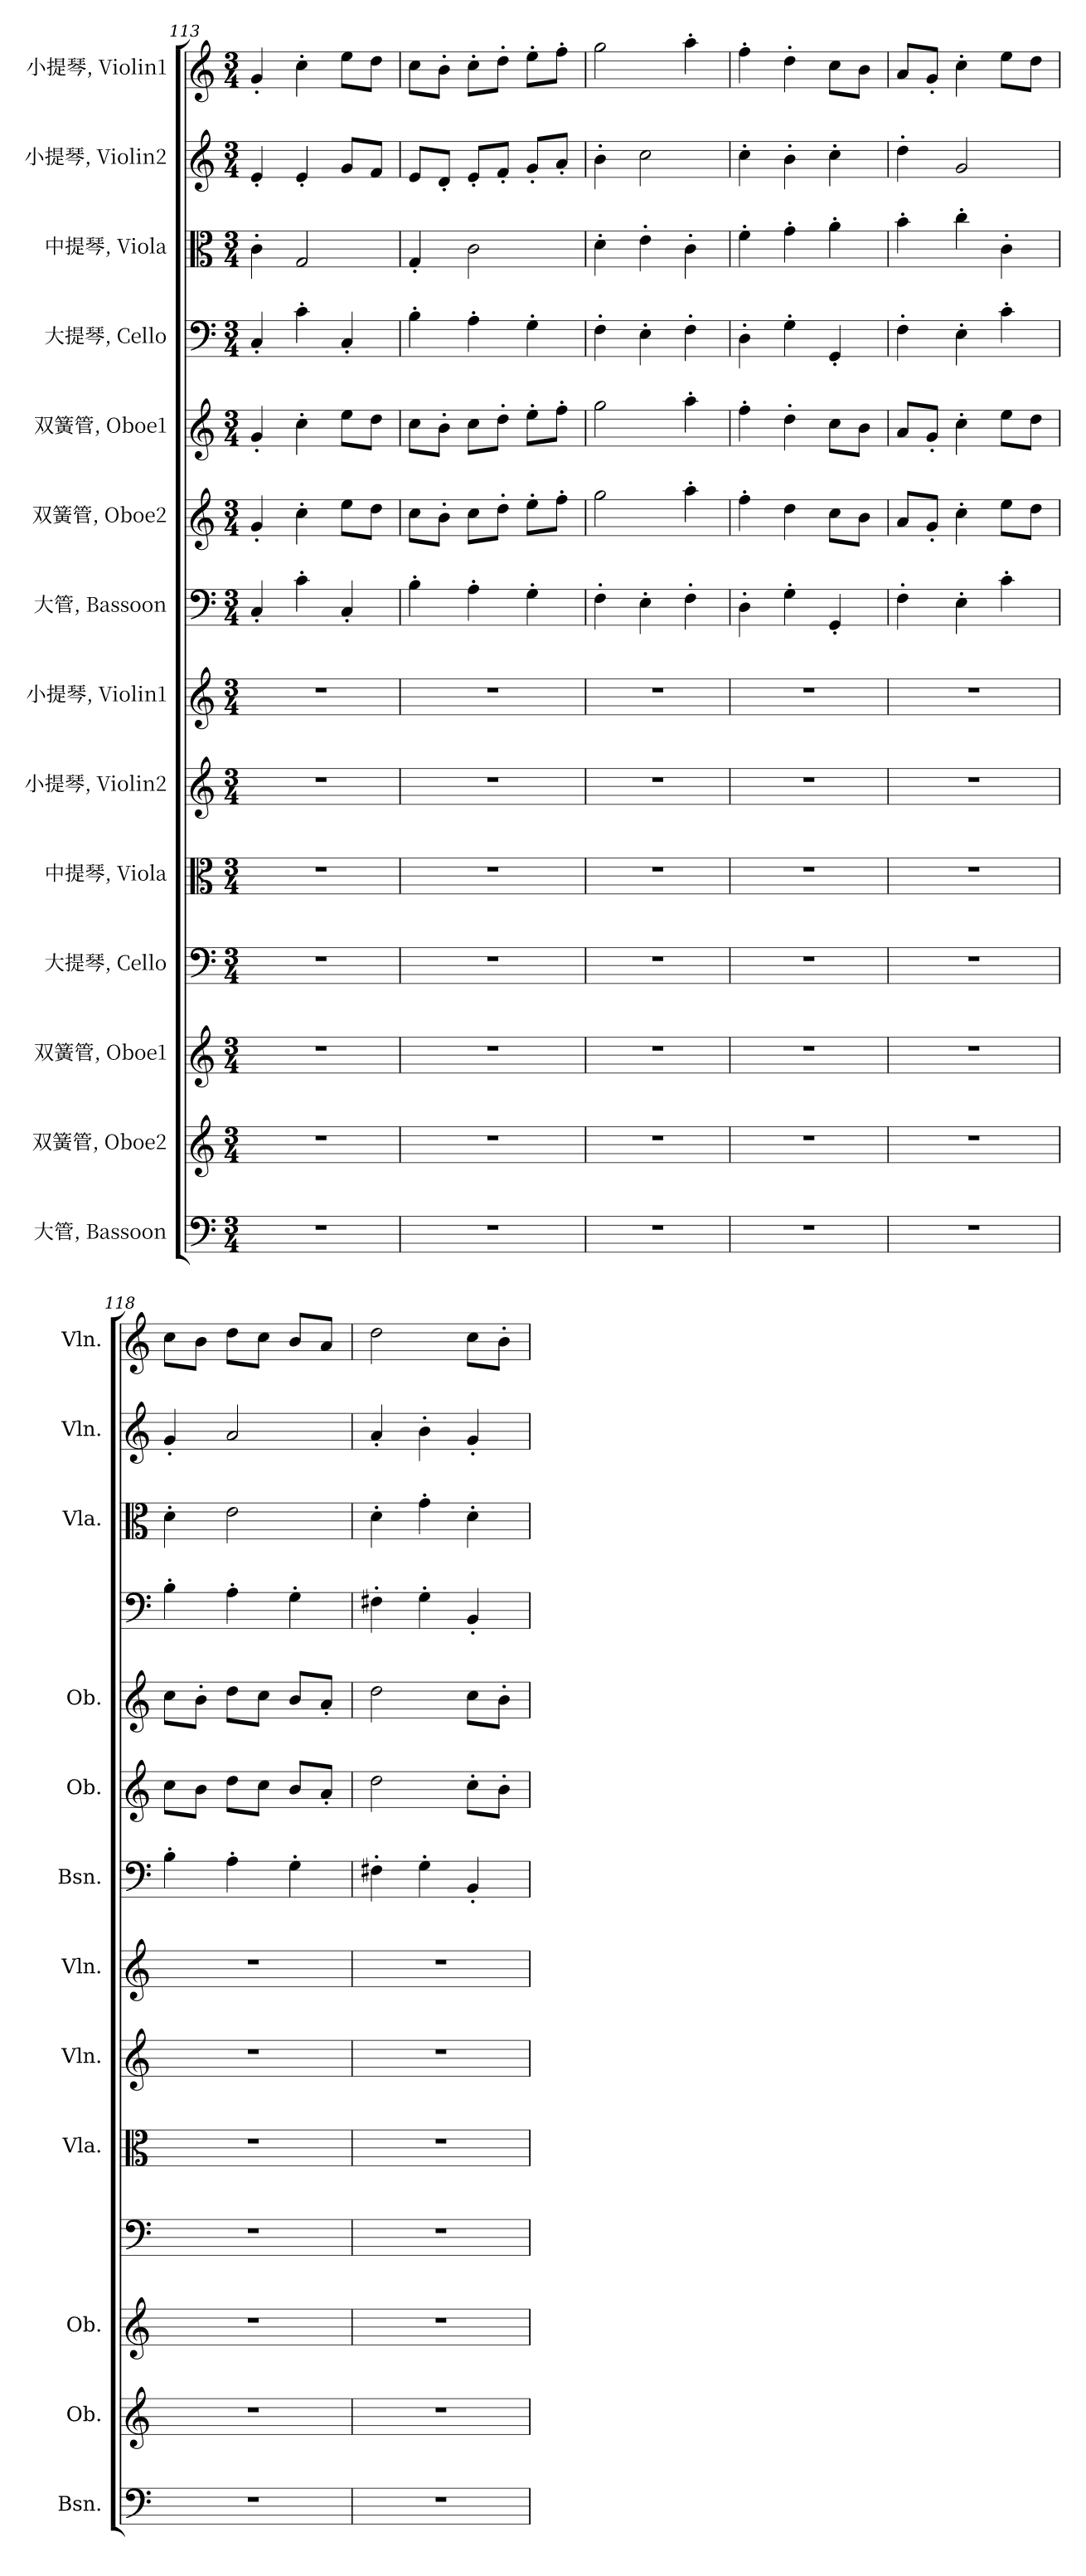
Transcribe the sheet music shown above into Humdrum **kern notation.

**kern	**kern	**kern	**kern	**kern	**kern	**kern	**kern	**kern	**kern	**kern	**kern	**kern	**kern
*part14	*part13	*part12	*part11	*part10	*part9	*part8	*part7	*part6	*part5	*part4	*part3	*part2	*part1
*staff14	*staff13	*staff12	*staff11	*staff10	*staff9	*staff8	*staff7	*staff6	*staff5	*staff4	*staff3	*staff2	*staff1
*I"大管, Bassoon	*I"双簧管, Oboe2	*I"双簧管, Oboe1	*I"大提琴, Cello	*I"中提琴, Viola	*I"小提琴, Violin2	*I"小提琴, Violin1	*I"大管, Bassoon	*I"双簧管, Oboe2	*I"双簧管, Oboe1	*I"大提琴, Cello	*I"中提琴, Viola	*I"小提琴, Violin2	*I"小提琴, Violin1
*I'Bsn.	*I'Ob.	*I'Ob.	*	*I'Vla.	*I'Vln.	*I'Vln.	*I'Bsn.	*I'Ob.	*I'Ob.	*	*I'Vla.	*I'Vln.	*I'Vln.
*clefF4	*clefG2	*clefG2	*clefF4	*clefC3	*clefG2	*clefG2	*clefF4	*clefG2	*clefG2	*clefF4	*clefC3	*clefG2	*clefG2
*k[]	*k[]	*k[]	*k[]	*k[]	*k[]	*k[]	*k[]	*k[]	*k[]	*k[]	*k[]	*k[]	*k[]
*M3/4	*M3/4	*M3/4	*M3/4	*M3/4	*M3/4	*M3/4	*M3/4	*M3/4	*M3/4	*M3/4	*M3/4	*M3/4	*M3/4
=113	=113	=113	=113	=113	=113	=113	=113	=113	=113	=113	=113	=113	=113
2.r	2.r	2.r	2.r	2.r	2.r	2.r	4C'/	4g'/	4g'/	4C'/	4c'\	4e'/	4g'/
.	.	.	.	.	.	.	4c'\	4cc'\	4cc'\	4c'\	2G/	4e'/	4cc'\
.	.	.	.	.	.	.	4C'/	8ee\L	8ee\L	4C'/	.	8g/L	8ee\L
.	.	.	.	.	.	.	.	8dd\J	8dd\J	.	.	8f/J	8dd\J
!!LO:PB:g=z
=114	=114	=114	=114	=114	=114	=114	=114	=114	=114	=114	=114	=114	=114
2.r	2.r	2.r	2.r	2.r	2.r	2.r	4B'\	8cc\L	8cc\L	4B'\	4G'/	8e/L	8cc\L
.	.	.	.	.	.	.	.	8b'\J	8b'\J	.	.	8d'/J	8b'\J
.	.	.	.	.	.	.	4A'\	8cc\L	8cc\L	4A'\	2c\	8e'/L	8cc'\L
.	.	.	.	.	.	.	.	8dd'\J	8dd'\J	.	.	8f'/J	8dd'\J
.	.	.	.	.	.	.	4G'\	8ee'\L	8ee'\L	4G'\	.	8g'/L	8ee'\L
.	.	.	.	.	.	.	.	8ff'\J	8ff'\J	.	.	8a'/J	8ff'\J
=115	=115	=115	=115	=115	=115	=115	=115	=115	=115	=115	=115	=115	=115
2.r	2.r	2.r	2.r	2.r	2.r	2.r	4F'\	2gg\	2gg\	4F'\	4d'\	4b'\	2gg\
.	.	.	.	.	.	.	4E'\	.	.	4E'\	4e'\	2cc\	.
.	.	.	.	.	.	.	4F'\	4aa'\	4aa'\	4F'\	4c'\	.	4aa'\
=116	=116	=116	=116	=116	=116	=116	=116	=116	=116	=116	=116	=116	=116
2.r	2.r	2.r	2.r	2.r	2.r	2.r	4D'\	4ff'\	4ff'\	4D'\	4f'\	4cc'\	4ff'\
.	.	.	.	.	.	.	4G'\	4dd\	4dd'\	4G'\	4g'\	4b'\	4dd'\
.	.	.	.	.	.	.	4GG'/	8cc\L	8cc\L	4GG'/	4a'\	4cc'\	8cc\L
.	.	.	.	.	.	.	.	8b\J	8b\J	.	.	.	8b\J
=117	=117	=117	=117	=117	=117	=117	=117	=117	=117	=117	=117	=117	=117
2.r	2.r	2.r	2.r	2.r	2.r	2.r	4F'\	8a/L	8a/L	4F'\	4b'\	4dd'\	8a/L
.	.	.	.	.	.	.	.	8g'/J	8g'/J	.	.	.	8g'/J
.	.	.	.	.	.	.	4E'\	4cc'\	4cc'\	4E'\	4cc'\	2g/	4cc'\
.	.	.	.	.	.	.	4c'\	8ee\L	8ee\L	4c'\	4c'\	.	8ee\L
.	.	.	.	.	.	.	.	8dd\J	8dd\J	.	.	.	8dd\J
=118	=118	=118	=118	=118	=118	=118	=118	=118	=118	=118	=118	=118	=118
2.r	2.r	2.r	2.r	2.r	2.r	2.r	4B'\	8cc\L	8cc\L	4B'\	4d'\	4g'/	8cc\L
.	.	.	.	.	.	.	.	8b\J	8b'\J	.	.	.	8b\J
.	.	.	.	.	.	.	4A'\	8dd\L	8dd\L	4A'\	2e\	2a/	8dd\L
.	.	.	.	.	.	.	.	8cc\J	8cc\J	.	.	.	8cc\J
.	.	.	.	.	.	.	4G'\	8b/L	8b/L	4G'\	.	.	8b/L
.	.	.	.	.	.	.	.	8a'/J	8a'/J	.	.	.	8a/J
=119	=119	=119	=119	=119	=119	=119	=119	=119	=119	=119	=119	=119	=119
2.r	2.r	2.r	2.r	2.r	2.r	2.r	4F#X'\	2dd\	2dd\	4F#X'\	4d'\	4a'/	2dd\
.	.	.	.	.	.	.	4G'\	.	.	4G'\	4g'\	4b'\	.
.	.	.	.	.	.	.	4BB'/	8cc'\L	8cc\L	4BB'/	4d'\	4g'/	8cc\L
.	.	.	.	.	.	.	.	8b'\J	8b'\J	.	.	.	8b'\J
=	=	=	=	=	=	=	=	=	=	=	=	=	=
*-	*-	*-	*-	*-	*-	*-	*-	*-	*-	*-	*-	*-	*-
